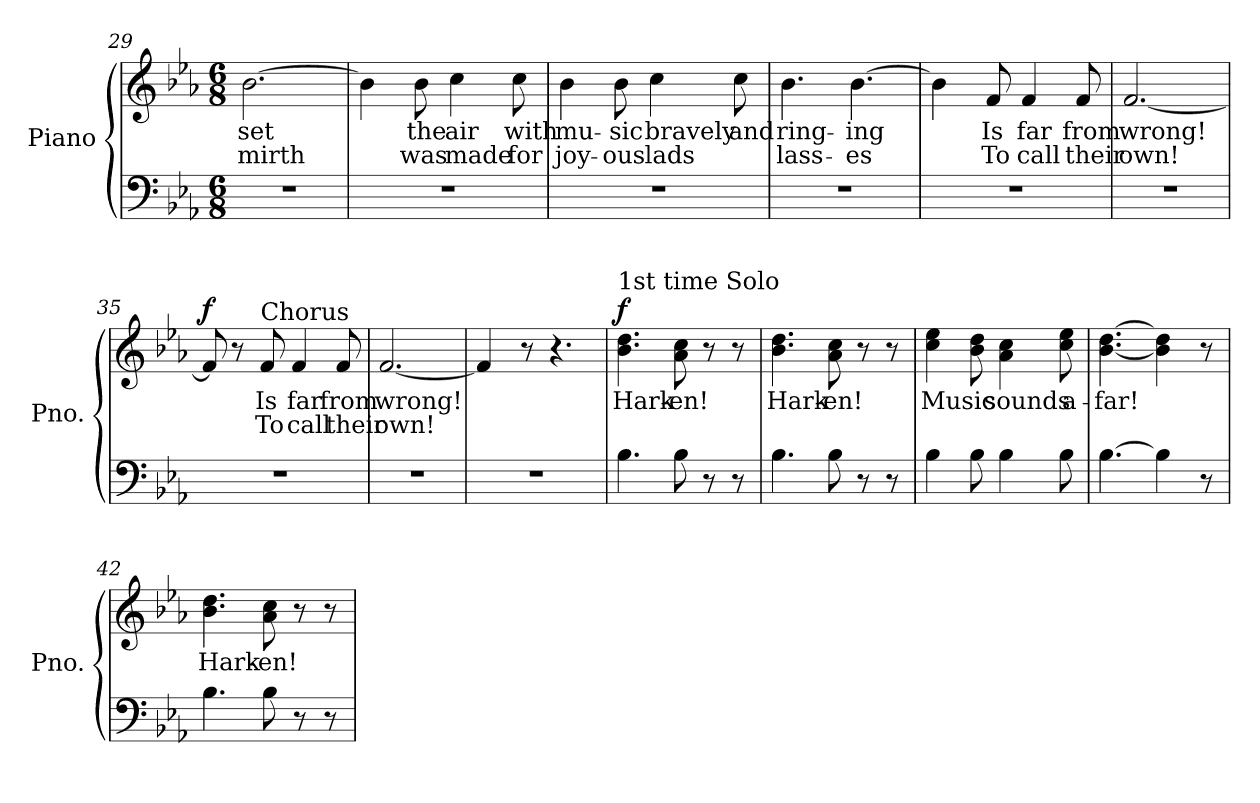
**kern	**kern	**text	**text	**dynam
*part1	*part1	*part1	*part1	*part1
*staff2	*staff1	*staff1	*staff1	*staff1/2
*I"Piano	*	*	*	*
*I'Pno.	*	*	*	*
*clefF4	*clefG2	*	*	*
*k[b-e-a-]	*k[b-e-a-]	*	*	*
*E-:	*E-:	*	*	*
*M6/8	*M6/8	*	*	*
=29	=29	=29	=29	=29
!LO:N:vis=1	!	!	!	!
!	!	!LO:LY:b:color=#000000	!LO:LY:b:color=#000000	!
2.r	[2.b-i\	set	mirth	.
!!LO:LB:g=z
=30	=30	=30	=30	=30
!LO:N:vis=1	!	!	!	!
2.r	4b-i\]	.	.	.
!	!	!LO:LY:b:color=#000000	!LO:LY:b:color=#000000	!
.	8b-i\	the	was	.
!	!	!LO:LY:b:color=#000000	!LO:LY:b:color=#000000	!
.	4cci\	air	made	.
!	!	!LO:LY:b:color=#000000	!LO:LY:b:color=#000000	!
.	8cci\	with	for	.
=31	=31	=31	=31	=31
!LO:N:vis=1	!	!	!	!
!	!	!LO:LY:b:color=#000000	!LO:LY:b:color=#000000	!
2.r	4b-i\	mu-	joy-	.
!	!	!LO:LY:b:color=#000000	!LO:LY:b:color=#000000	!
.	8b-i\	-sic	-ous	.
!	!	!LO:LY:b:color=#000000	!LO:LY:b:color=#000000	!
.	4cci\	bravely	lads	.
!	!	!LO:LY:b:color=#000000	!	!
.	8cci\	and	.	.
=32	=32	=32	=32	=32
!LO:N:vis=1	!	!	!	!
!	!	!LO:LY:b:color=#000000	!LO:LY:b:color=#000000	!
2.r	4.b-i\	ring-	lass-	.
!	!	!LO:LY:b:color=#000000	!LO:LY:b:color=#000000	!
.	[4.b-i\	-ing	es	.
=33	=33	=33	=33	=33
!LO:N:vis=1	!	!	!	!
2.r	4b-i\]	.	.	.
!	!	!LO:LY:b:color=#000000	!LO:LY:b:color=#000000	!
.	8fi/	Is	To	.
!	!	!LO:LY:b:color=#000000	!LO:LY:b:color=#000000	!
.	4fi/	far	call	.
!	!	!LO:LY:b:color=#000000	!LO:LY:b:color=#000000	!
.	8fi/	from	their	.
=34	=34	=34	=34	=34
!LO:N:vis=1	!	!	!	!
!	!	!LO:LY:b:color=#000000	!LO:LY:b:color=#000000	!
2.r	[2.fi/	wrong!	own!	.
=35	=35	=35	=35	=35
!LO:N:vis=1	!	!	!	!
2.r	8fi/]	.	.	f
.	8r	.	.	.
!	!LO:TX:a:t=Chorus	!	!	!
!	!	!LO:LY:b:color=#000000	!LO:LY:b:color=#000000	!
.	8fi/	Is	To	.
!	!	!LO:LY:b:color=#000000	!LO:LY:b:color=#000000	!
.	4fi/	far	call	.
!	!	!LO:LY:b:color=#000000	!LO:LY:b:color=#000000	!
.	8fi/	from	their	.
=36	=36	=36	=36	=36
!LO:N:vis=1	!	!	!	!
!	!	!LO:LY:b:color=#000000	!LO:LY:b:color=#000000	!
2.r	[2.fi/	wrong!	own!	.
=37	=37	=37	=37	=37
!LO:N:vis=1	!	!	!	!
2.r	4fi/]	.	.	.
.	8r	.	.	.
.	4.r	.	.	.
!!LO:LB:g=z
=38	=38	=38	=38	=38
!	!LO:TX:a:t=1st time Solo	!	!	!
!	!	!LO:LY:b:color=#000000	!	!
4.B-i\	4.b-i\ 4.ddi	Hark-	.	f
!	!	!LO:LY:b:color=#000000	!	!
8B-i\	8a-i\ 8cci	-en!	.	.
8r	8r	.	.	.
8r	8r	.	.	.
=39	=39	=39	=39	=39
!	!	!LO:LY:b:color=#000000	!	!
4.B-i\	4.b-i\ 4.ddi	Hark-	.	.
!	!	!LO:LY:b:color=#000000	!	!
8B-i\	8a-i\ 8cci	-en!	.	.
8r	8r	.	.	.
8r	8r	.	.	.
=40	=40	=40	=40	=40
!	!	!LO:LY:b:color=#000000	!	!
4B-i\	4cci\ 4ee-i	Music	.	.
8B-i\	8b-i\ 8ddi	.	.	.
!	!	!LO:LY:b:color=#000000	!	!
4B-i\	4a-i\ 4cci	sounds	.	.
!	!	!LO:LY:b:color=#000000	!	!
8B-i\	8cci\ 8ee-i	a-	.	.
=41	=41	=41	=41	=41
!	!	!LO:LY:b:color=#000000	!	!
[4.B-i\	[4.b-i\ [4.ddi	-far!	.	.
4B-i\]	4b-i\] 4ddi]	.	.	.
8r	8r	.	.	.
=42	=42	=42	=42	=42
!	!	!LO:LY:b:color=#000000	!	!
4.B-i\	4.b-i\ 4.ddi	Hark-	.	.
!	!	!LO:LY:b:color=#000000	!	!
8B-i\	8a-i\ 8cci	-en!	.	.
8r	8r	.	.	.
8r	8r	.	.	.
=	=	=	=	=
*-	*-	*-	*-	*-
